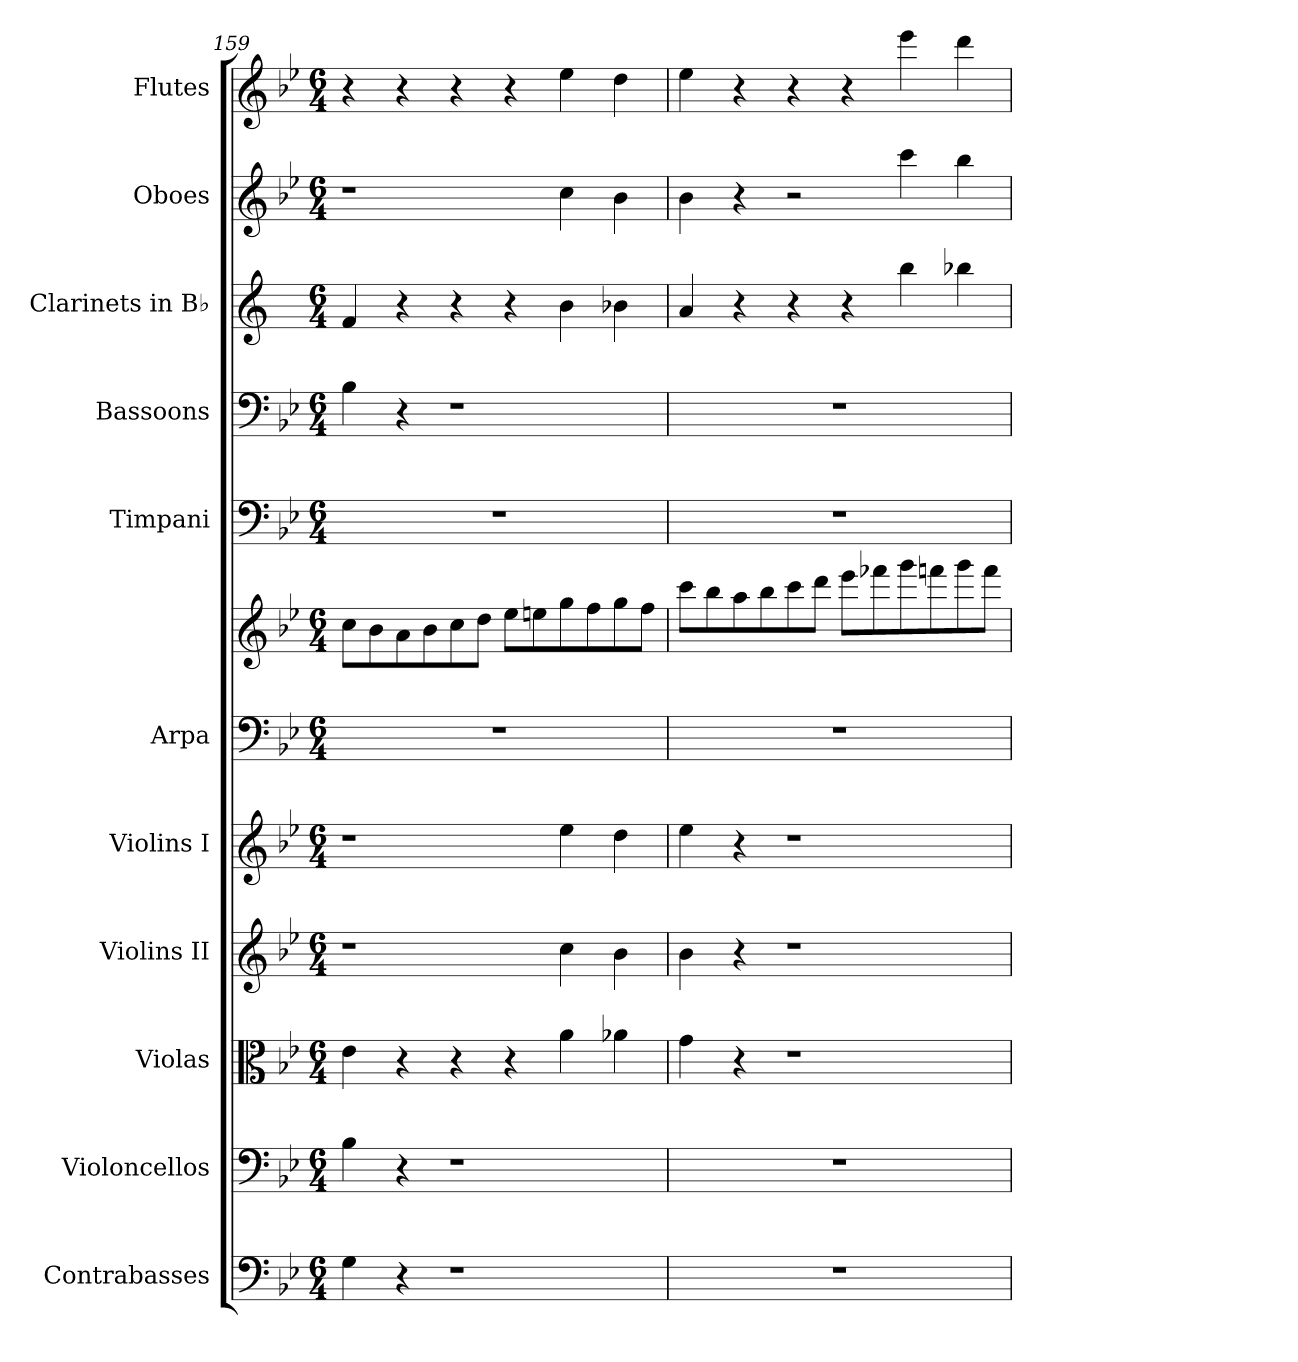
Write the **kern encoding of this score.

**kern	**kern	**kern	**kern	**kern	**kern	**kern	**kern	**kern	**kern	**kern	**kern
*part11	*part10	*part9	*part8	*part7	*part6	*part6	*part5	*part4	*part3	*part2	*part1
*staff12	*staff11	*staff10	*staff9	*staff8	*staff7	*staff6	*staff5	*staff4	*staff3	*staff2	*staff1
*I"Contrabasses	*I"Violoncellos	*I"Violas	*I"Violins II	*I"Violins I	*I"Arpa	*	*I"Timpani	*I"Bassoons	*I"Clarinets in B♭	*I"Oboes	*I"Flutes
*I'Cb.	*I'Vc.	*I'Vla.	*I'Vln. II	*I'Vln. I	*I'Arp.	*	*I'Timp.	*I'Bsn.	*	*I'Ob.	*I'Fl.
!!LO:PB:g=z
*clefF4	*clefF4	*clefC3	*clefG2	*clefG2	*clefF4	*clefG2	*clefF4	*clefF4	*clefG2	*clefG2	*clefG2
*ITrd7c12	*	*	*	*	*	*	*	*	*ITrd1c2	*	*
*k[b-e-]	*k[b-e-]	*k[b-e-]	*k[b-e-]	*k[b-e-]	*k[b-e-]	*k[b-e-]	*k[b-e-]	*k[b-e-]	*k[b-e-]	*k[b-e-]	*k[b-e-]
*M6/4	*M6/4	*M6/4	*M6/4	*M6/4	*M6/4	*M6/4	*M6/4	*M6/4	*M6/4	*M6/4	*M6/4
=159	=159	=159	=159	=159	=159	=159	=159	=159	=159	=159	=159
4GG\	4B-\	4e-\	1r	1r	1.r	8cc\L	1.r	4B-\	4e-/	1r	4r
.	.	.	.	.	.	8b-\	.	.	.	.	.
4r	4r	4r	.	.	.	8a\	.	4r	4r	.	4r
.	.	.	.	.	.	8b-\	.	.	.	.	.
1r	1r	4r	.	.	.	8cc\	.	1r	4r	.	4r
.	.	.	.	.	.	8dd\J	.	.	.	.	.
.	.	4r	.	.	.	8ee-\L	.	.	4r	.	4r
.	.	.	.	.	.	8een\	.	.	.	.	.
.	.	4a\	4cc\	4ee-\	.	8gg\	.	.	4a\	4cc\	4ee-\
.	.	.	.	.	.	8ff\	.	.	.	.	.
.	.	4a-X\	4b-\	4dd\	.	8gg\	.	.	4a-X\	4b-\	4dd\
.	.	.	.	.	.	8ff\J	.	.	.	.	.
=160	=160	=160	=160	=160	=160	=160	=160	=160	=160	=160	=160
1.r	1.r	4g\	4b-\	4ee-\	1.r	8ccc\L	1.r	1.r	4g/	4b-\	4ee-\
.	.	.	.	.	.	8bb-\	.	.	.	.	.
.	.	4r	4r	4r	.	8aa\	.	.	4r	4r	4r
.	.	.	.	.	.	8bb-\	.	.	.	.	.
.	.	1r	1r	1r	.	8ccc\	.	.	4r	2r	4r
.	.	.	.	.	.	8ddd\J	.	.	.	.	.
.	.	.	.	.	.	8eee-\L	.	.	4r	.	4r
.	.	.	.	.	.	8fff-X\	.	.	.	.	.
.	.	.	.	.	.	8ggg\	.	.	4aa\	4ccc\	4eee-\
.	.	.	.	.	.	8fffn\	.	.	.	.	.
.	.	.	.	.	.	8ggg\	.	.	4aa-X\	4bb-\	4ddd\
.	.	.	.	.	.	8fff\J	.	.	.	.	.
=	=	=	=	=	=	=	=	=	=	=	=
*-	*-	*-	*-	*-	*-	*-	*-	*-	*-	*-	*-
